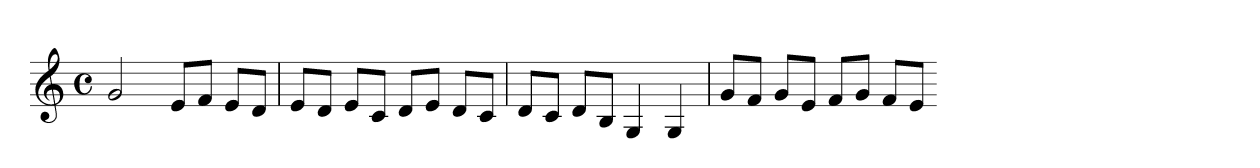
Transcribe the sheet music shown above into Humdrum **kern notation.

**kern
*part1
*staff1
*clefG2
*M4/4
*met(c)
=
2g
8eL
8fJ
8eL
8dJ
=
8eL
8dJ
8eL
8cJ
8dL
8eJ
8dL
8cJ
=
8dL
8cJ
8dL
8BJ
4G
4G
=
8gL
8fJ
8gL
8eJ
8fL
8gJ
8fL
8eJ
=-
*-
